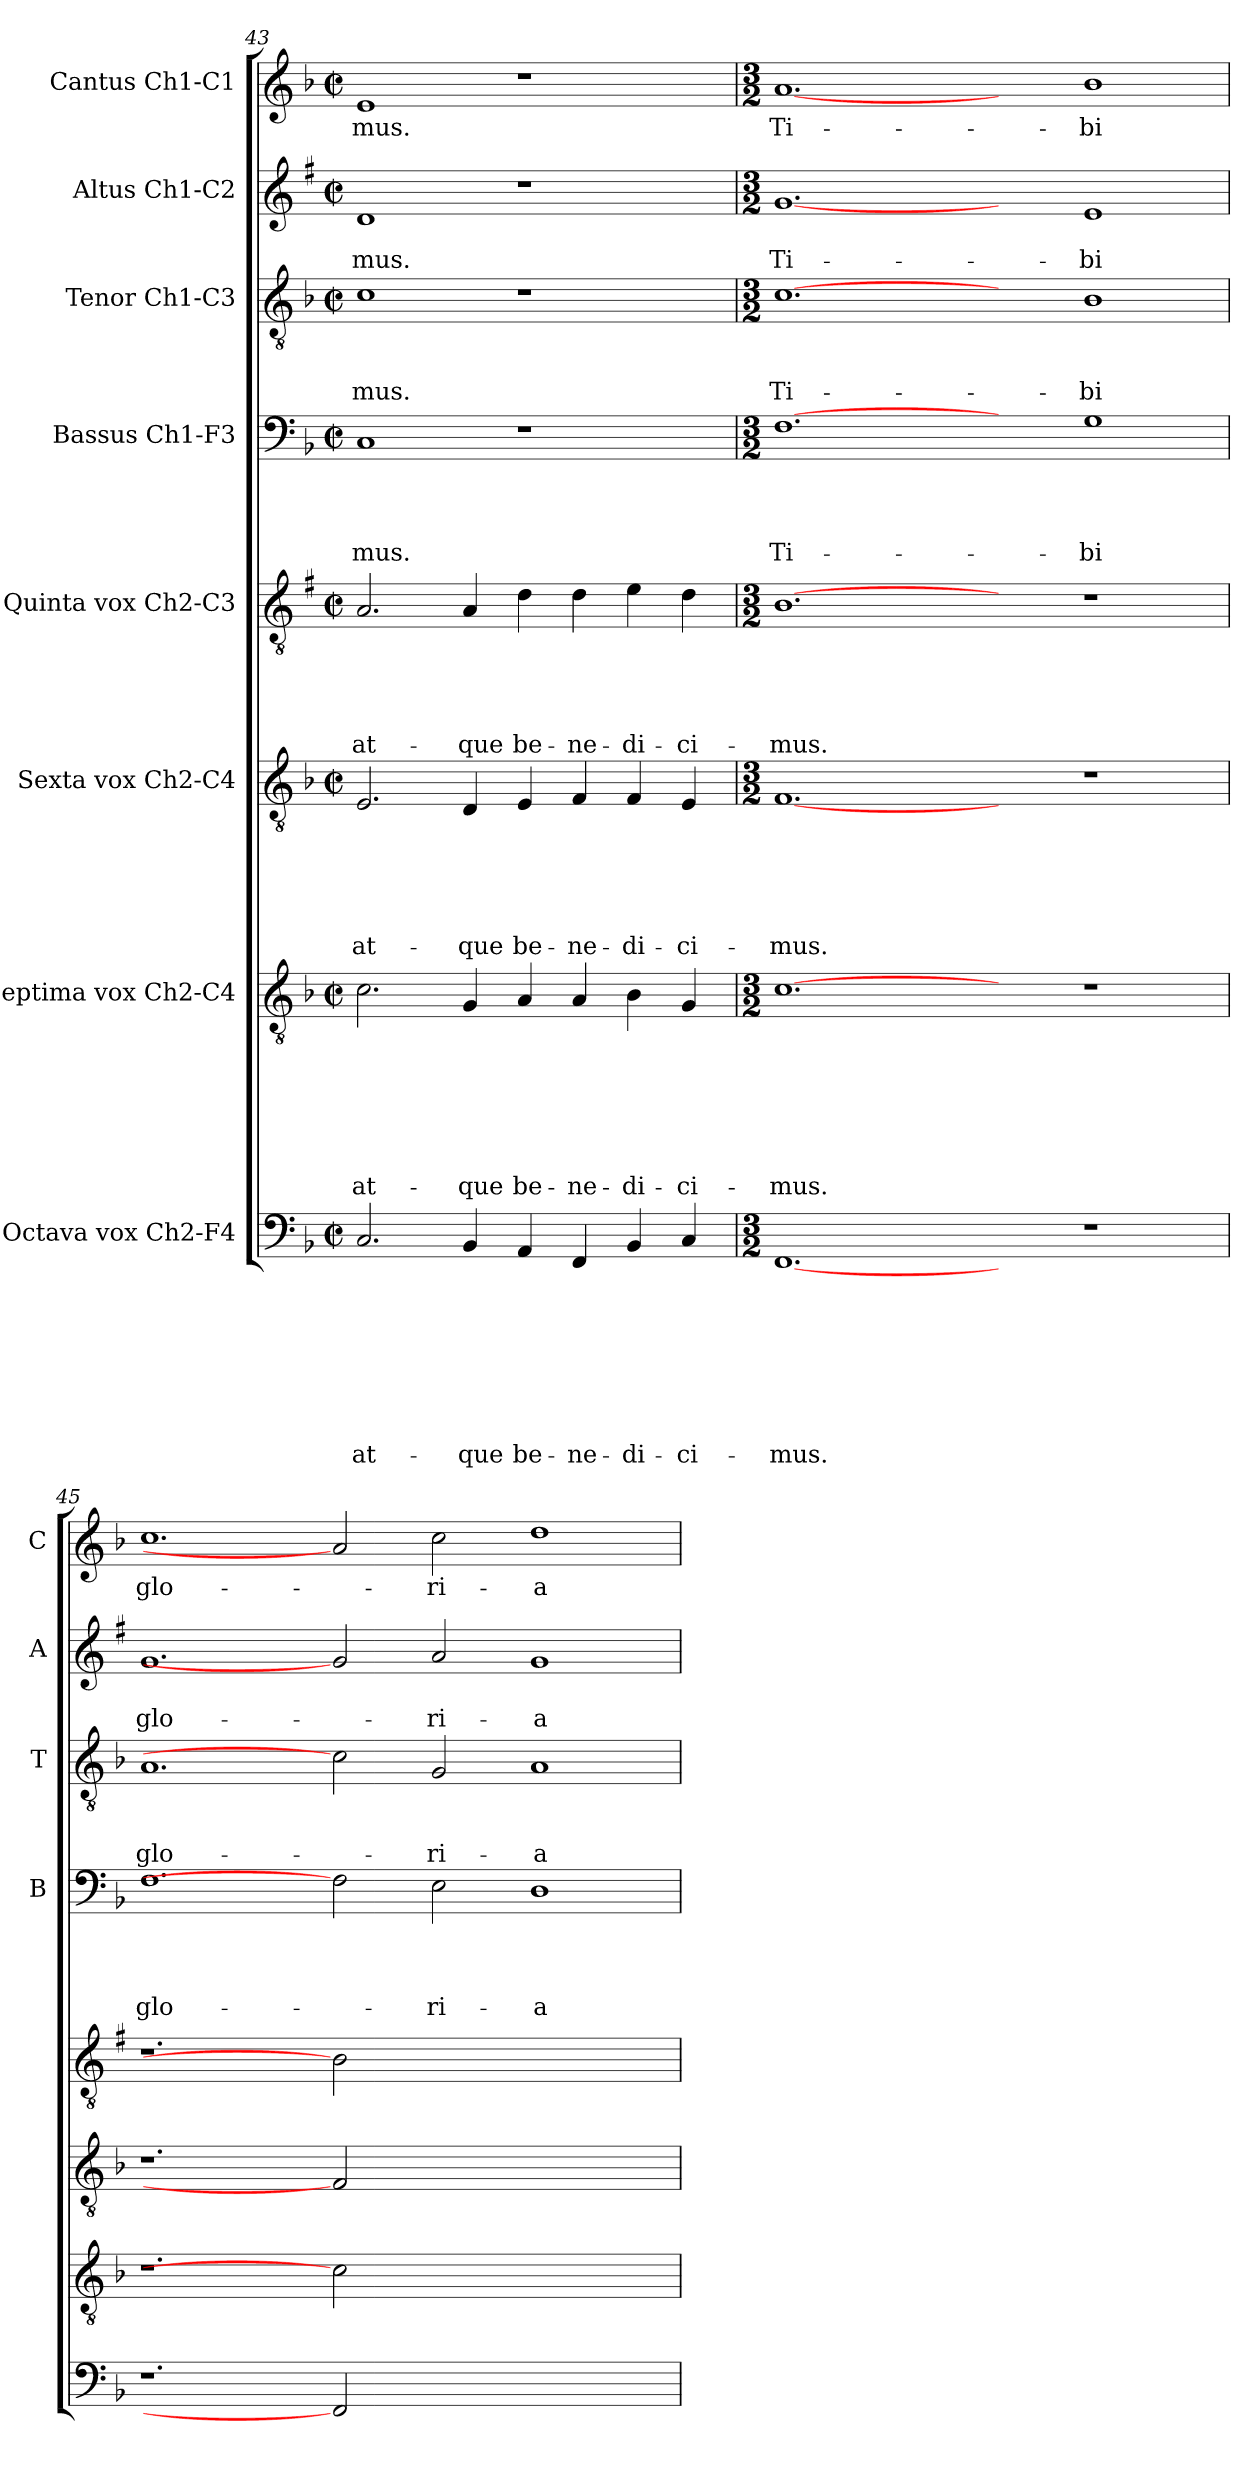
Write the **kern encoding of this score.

**kern	**text	**text	**text	**text	**text	**text	**text	**text	**kern	**text	**text	**text	**text	**text	**text	**text	**kern	**text	**text	**text	**text	**text	**text	**kern	**text	**text	**text	**text	**text	**kern	**text	**text	**text	**text	**kern	**text	**text	**text	**kern	**text	**text	**kern	**text
*part8	*part8	*part8	*part8	*part8	*part8	*part8	*part8	*part8	*part7	*part7	*part7	*part7	*part7	*part7	*part7	*part7	*part6	*part6	*part6	*part6	*part6	*part6	*part6	*part5	*part5	*part5	*part5	*part5	*part5	*part4	*part4	*part4	*part4	*part4	*part3	*part3	*part3	*part3	*part2	*part2	*part2	*part1	*part1
*staff8	*staff8	*staff8	*staff8	*staff8	*staff8	*staff8	*staff8	*staff8	*staff7	*staff7	*staff7	*staff7	*staff7	*staff7	*staff7	*staff7	*staff6	*staff6	*staff6	*staff6	*staff6	*staff6	*staff6	*staff5	*staff5	*staff5	*staff5	*staff5	*staff5	*staff4	*staff4	*staff4	*staff4	*staff4	*staff3	*staff3	*staff3	*staff3	*staff2	*staff2	*staff2	*staff1	*staff1
*I"Octava vox Ch2-F4	*	*	*	*	*	*	*	*	*I"Septima vox Ch2-C4	*	*	*	*	*	*	*	*I"Sexta vox Ch2-C4	*	*	*	*	*	*	*I"Quinta vox Ch2-C3	*	*	*	*	*	*I"Bassus Ch1-F3	*	*	*	*	*I"Tenor Ch1-C3	*	*	*	*I"Altus Ch1-C2	*	*	*I"Cantus Ch1-C1	*
*	*	*	*	*	*	*	*	*	*	*	*	*	*	*	*	*	*	*	*	*	*	*	*	*	*	*	*	*	*	*I'B	*	*	*	*	*I'T	*	*	*	*I'A	*	*	*I'C	*
!!LO:PB:g=z
*clefF4	*	*	*	*	*	*	*	*	*clefGv2	*	*	*	*	*	*	*	*clefGv2	*	*	*	*	*	*	*clefGv2	*	*	*	*	*	*clefF4	*	*	*	*	*clefGv2	*	*	*	*clefG2	*	*	*clefG2	*
*	*	*	*	*	*	*	*	*	*	*	*	*	*	*	*	*	*	*	*	*	*	*	*	*ITrd1c2	*	*	*	*	*	*	*	*	*	*	*	*	*	*	*ITrd1c2	*	*	*	*
*k[b-]	*	*	*	*	*	*	*	*	*k[b-]	*	*	*	*	*	*	*	*k[b-]	*	*	*	*	*	*	*k[b-]	*	*	*	*	*	*k[b-]	*	*	*	*	*k[b-]	*	*	*	*k[b-]	*	*	*k[b-]	*
*F:	*	*	*	*	*	*	*	*	*F:	*	*	*	*	*	*	*	*F:	*	*	*	*	*	*	*F:	*	*	*	*	*	*F:	*	*	*	*	*F:	*	*	*	*F:	*	*	*F:	*
*M2/2	*	*	*	*	*	*	*	*	*M2/2	*	*	*	*	*	*	*	*M2/2	*	*	*	*	*	*	*M2/2	*	*	*	*	*	*M2/2	*	*	*	*	*M2/2	*	*	*	*M2/2	*	*	*M2/2	*
*met(c|)	*	*	*	*	*	*	*	*	*met(c|)	*	*	*	*	*	*	*	*met(c|)	*	*	*	*	*	*	*met(c|)	*	*	*	*	*	*met(c|)	*	*	*	*	*met(c|)	*	*	*	*met(c|)	*	*	*met(c|)	*
=43	=43	=43	=43	=43	=43	=43	=43	=43	=43	=43	=43	=43	=43	=43	=43	=43	=43	=43	=43	=43	=43	=43	=43	=43	=43	=43	=43	=43	=43	=43	=43	=43	=43	=43	=43	=43	=43	=43	=43	=43	=43	=43	=43
!	!	!	!	!	!	!	!	!LO:LY:b	!	!	!	!	!	!	!	!LO:LY:b	!	!	!	!	!	!	!LO:LY:b	!	!	!	!	!	!LO:LY:b	!	!	!	!	!LO:LY:b	!	!	!	!LO:LY:b	!	!	!LO:LY:b	!	!LO:LY:b
2.C/	.	.	.	.	.	.	.	at-	2.c\	.	.	.	.	.	.	at-	2.E/	.	.	.	.	.	at-	2.G/	.	.	.	.	at-	1C	.	.	.	-mus.	1c	.	.	-mus.	1c	.	-mus.	1e	-mus.
!	!	!	!	!	!	!	!	!LO:LY:b	!	!	!	!	!	!	!	!LO:LY:b	!	!	!	!	!	!	!LO:LY:b	!	!	!	!	!	!LO:LY:b	!	!	!	!	!	!	!	!	!	!	!	!	!	!
4BB-/	.	.	.	.	.	.	.	-que	4G/	.	.	.	.	.	.	-que	4D/	.	.	.	.	.	-que	4G/	.	.	.	.	-que	.	.	.	.	.	.	.	.	.	.	.	.	.	.
!	!	!	!	!	!	!	!	!LO:LY:b	!	!	!	!	!	!	!	!LO:LY:b	!	!	!	!	!	!	!LO:LY:b	!	!	!	!	!	!LO:LY:b	!	!	!	!	!	!	!	!	!	!	!	!	!	!
4AA/	.	.	.	.	.	.	.	be-	4A/	.	.	.	.	.	.	be-	4E/	.	.	.	.	.	be-	4c\	.	.	.	.	be-	1r	.	.	.	.	1r	.	.	.	1r	.	.	1r	.
!	!	!	!	!	!	!	!	!LO:LY:b	!	!	!	!	!	!	!	!LO:LY:b	!	!	!	!	!	!	!LO:LY:b	!	!	!	!	!	!LO:LY:b	!	!	!	!	!	!	!	!	!	!	!	!	!	!
4FF/	.	.	.	.	.	.	.	-ne-	4A/	.	.	.	.	.	.	-ne-	4F/	.	.	.	.	.	-ne-	4c\	.	.	.	.	-ne-	.	.	.	.	.	.	.	.	.	.	.	.	.	.
!	!	!	!	!	!	!	!	!LO:LY:b	!	!	!	!	!	!	!	!LO:LY:b	!	!	!	!	!	!	!LO:LY:b	!	!	!	!	!	!LO:LY:b	!	!	!	!	!	!	!	!	!	!	!	!	!	!
4BB-/	.	.	.	.	.	.	.	-di-	4B-\	.	.	.	.	.	.	-di-	4F/	.	.	.	.	.	-di-	4d\	.	.	.	.	-di-	.	.	.	.	.	.	.	.	.	.	.	.	.	.
!	!	!	!	!	!	!	!	!LO:LY:b	!	!	!	!	!	!	!	!LO:LY:b	!	!	!	!	!	!	!LO:LY:b	!	!	!	!	!	!LO:LY:b	!	!	!	!	!	!	!	!	!	!	!	!	!	!
4C/	.	.	.	.	.	.	.	-ci-	4G/	.	.	.	.	.	.	-ci-	4E/	.	.	.	.	.	-ci-	4c\	.	.	.	.	-ci-	.	.	.	.	.	.	.	.	.	.	.	.	.	.
=44	=44	=44	=44	=44	=44	=44	=44	=44	=44	=44	=44	=44	=44	=44	=44	=44	=44	=44	=44	=44	=44	=44	=44	=44	=44	=44	=44	=44	=44	=44	=44	=44	=44	=44	=44	=44	=44	=44	=44	=44	=44	=44	=44
*M3/2	*	*	*	*	*	*	*	*	*M3/2	*	*	*	*	*	*	*	*M3/2	*	*	*	*	*	*	*M3/2	*	*	*	*	*	*M3/2	*	*	*	*	*M3/2	*	*	*	*M3/2	*	*	*M3/2	*
!	!	!	!	!	!	!	!	!LO:LY:b	!	!	!	!	!	!	!	!LO:LY:b	!	!	!	!	!	!	!LO:LY:b	!	!	!	!	!	!LO:LY:b	!	!	!	!	!LO:LY:b	!	!	!	!LO:LY:b	!	!	!LO:LY:b	!	!LO:LY:b
*^	*	*	*	*	*	*	*	*	*^	*	*	*	*	*	*	*	*^	*	*	*	*	*	*	*^	*	*	*	*	*	*^	*	*	*	*	*^	*	*	*	*^	*	*	*^	*
[1.FF	16ryy	.	.	.	.	.	.	.	-mus.	[1.c	16ryy	.	.	.	.	.	.	-mus.	[1.F	16ryy	.	.	.	.	.	-mus.	[1.A	16ryy	.	.	.	.	-mus.	[1.F	16ryy	.	.	.	Ti-	[1.c	16ryy	.	.	Ti-	[1.f	16ryy	.	Ti-	[1.a	16ryy	Ti-
.	1ryy	.	.	.	.	.	.	.	.	.	1ryy	.	.	.	.	.	.	.	.	1ryy	.	.	.	.	.	.	.	1ryy	.	.	.	.	.	.	1ryy	.	.	.	.	.	1ryy	.	.	.	.	1ryy	.	.	.	1ryy	.
.	1ryy	.	.	.	.	.	.	.	.	.	1ryy	.	.	.	.	.	.	.	.	1ryy	.	.	.	.	.	.	.	1ryy	.	.	.	.	.	.	1ryy	.	.	.	.	.	1ryy	.	.	.	.	1ryy	.	.	.	1ryy	.
2ryy	.	.	.	.	.	.	.	.	.	2ryy	.	.	.	.	.	.	.	.	2ryy	.	.	.	.	.	.	.	2ryy	.	.	.	.	.	.	2ryy	.	.	.	.	.	2ryy	.	.	.	.	2ryy	.	.	.	2ryy	.	.
!	!	!	!	!	!	!	!	!	!	!	!	!	!	!	!	!	!	!	!	!	!	!	!	!	!	!	!	!	!	!	!	!	!	!	!	!	!	!	!LO:LY:b	!	!	!	!	!LO:LY:b	!	!	!	!LO:LY:b	!	!	!LO:LY:b
1r	.	.	.	.	.	.	.	.	.	1r	.	.	.	.	.	.	.	.	1r	.	.	.	.	.	.	.	1r	.	.	.	.	.	.	1G	.	.	.	.	-bi	1B-	.	.	.	-bi	1d	.	.	-bi	1b-	.	-bi
.	2...ryy	.	.	.	.	.	.	.	.	.	2...ryy	.	.	.	.	.	.	.	.	2...ryy	.	.	.	.	.	.	.	2...ryy	.	.	.	.	.	.	2...ryy	.	.	.	.	.	2...ryy	.	.	.	.	2...ryy	.	.	.	2...ryy	.
=45	=45	=45	=45	=45	=45	=45	=45	=45	=45	=45	=45	=45	=45	=45	=45	=45	=45	=45	=45	=45	=45	=45	=45	=45	=45	=45	=45	=45	=45	=45	=45	=45	=45	=45	=45	=45	=45	=45	=45	=45	=45	=45	=45	=45	=45	=45	=45	=45	=45	=45	=45
!	!	!	!	!	!	!	!	!	!	!	!	!	!	!	!	!	!	!	!	!	!	!	!	!	!	!	!	!	!	!	!	!	!	!	!	!	!	!	!LO:LY:b	!	!	!	!	!LO:LY:b	!	!	!	!LO:LY:b	!	!	!LO:LY:b
*v	*v	*	*	*	*	*	*	*	*	*	*	*	*	*	*	*	*	*	*v	*v	*	*	*	*	*	*	*v	*v	*	*	*	*	*	*v	*v	*	*	*	*	*v	*v	*	*	*	*v	*v	*	*	*v	*v	*
*	*	*	*	*	*	*	*	*	*v	*v	*	*	*	*	*	*	*	*	*	*	*	*	*	*	*	*	*	*	*	*	*	*	*	*	*	*	*	*	*	*	*	*	*	*
1.r	.	.	.	.	.	.	.	.	1.r	.	.	.	.	.	.	.	1.r	.	.	.	.	.	.	1.r	.	.	.	.	.	1.F	.	.	.	glo-	1.A	.	.	glo-	1.f	.	glo-	1.cc	glo-
2FF]	.	.	.	.	.	.	.	.	2c]	.	.	.	.	.	.	.	2F]	.	.	.	.	.	.	2A]	.	.	.	.	.	2F]	.	.	.	.	2c]	.	.	.	2f]	.	.	2a]	.
!	!	!	!	!	!	!	!	!	!	!	!	!	!	!	!	!	!	!	!	!	!	!	!	!	!	!	!	!	!	!	!	!	!	!LO:LY:b	!	!	!	!LO:LY:b	!	!	!LO:LY:b	!	!LO:LY:b
1.ryy	.	.	.	.	.	.	.	.	1.ryy	.	.	.	.	.	.	.	1.ryy	.	.	.	.	.	.	1.ryy	.	.	.	.	.	2E\	.	.	.	-ri-	2G/	.	.	-ri-	2g/	.	-ri-	2cc\	-ri-
!	!	!	!	!	!	!	!	!	!	!	!	!	!	!	!	!	!	!	!	!	!	!	!	!	!	!	!	!	!	!	!	!	!	!LO:LY:b	!	!	!	!LO:LY:b	!	!	!LO:LY:b	!	!LO:LY:b
.	.	.	.	.	.	.	.	.	.	.	.	.	.	.	.	.	.	.	.	.	.	.	.	.	.	.	.	.	.	1D	.	.	.	-a	1A	.	.	-a	1f	.	-a	1dd	-a
=	=	=	=	=	=	=	=	=	=	=	=	=	=	=	=	=	=	=	=	=	=	=	=	=	=	=	=	=	=	=	=	=	=	=	=	=	=	=	=	=	=	=	=
*-	*-	*-	*-	*-	*-	*-	*-	*-	*-	*-	*-	*-	*-	*-	*-	*-	*-	*-	*-	*-	*-	*-	*-	*-	*-	*-	*-	*-	*-	*-	*-	*-	*-	*-	*-	*-	*-	*-	*-	*-	*-	*-	*-
